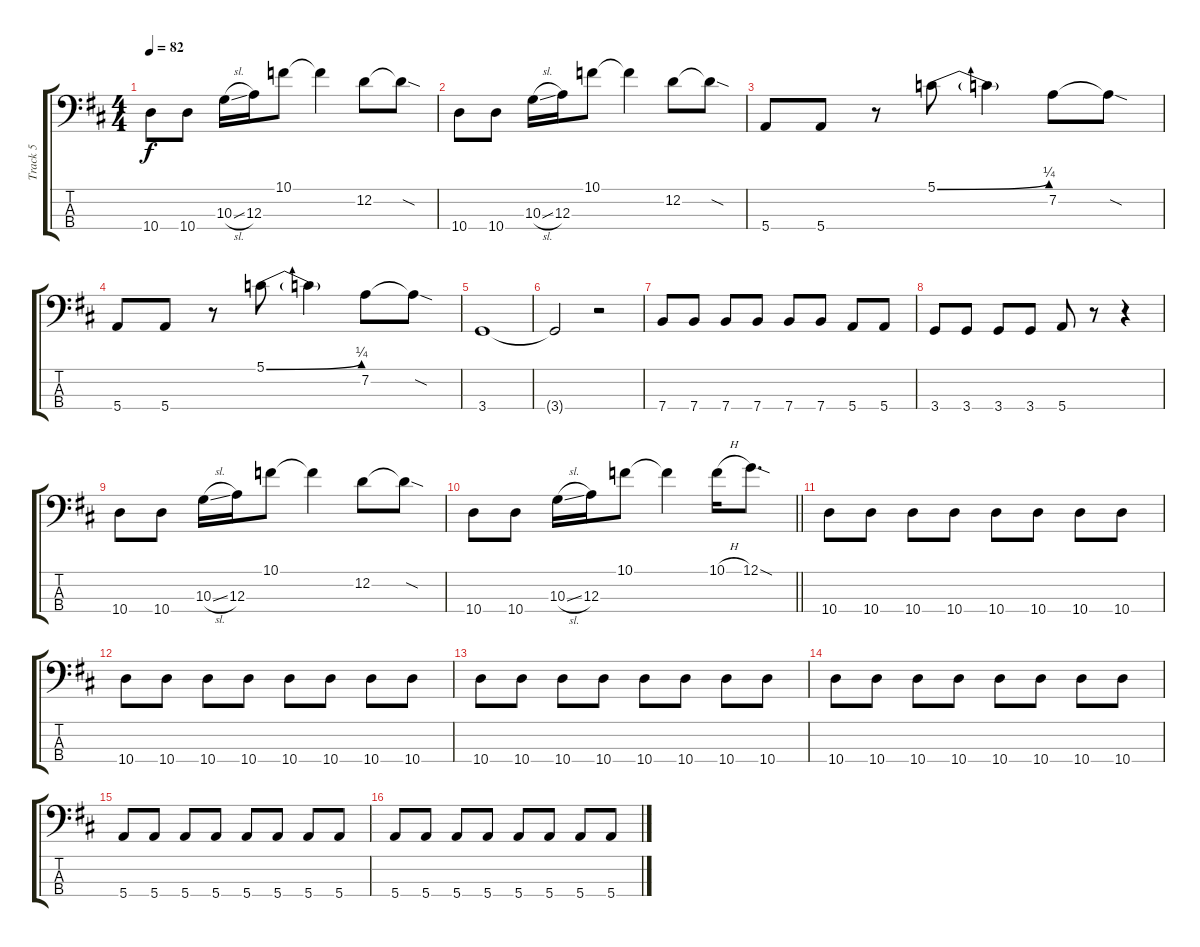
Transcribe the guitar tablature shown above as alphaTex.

\track ("Track 5" "Track 5") {instrument electricbassfinger}
\staff {score tabs}
\tuning (G2 D2 A1 E1) {hide}
\ts (4 4)
\tempo 82
\clef f4
\ks d
10.4.8{dy f} 10.4.8 10.3{sl}.16 12.3.16 10.1.8 10.1{t}.4 12.2.8 12.2{sod t}.8 |
10.4.8 10.4.8 10.3{sl}.16 12.3.16 10.1.8 10.1{t}.4 12.2.8 12.2{sod t}.8 |
5.4.8 5.4.8 r.8 5.1{be (bend 0 0 60 1)}.8 5.1{t}.4 7.2.8 7.2{sod t}.8 |
5.4.8 5.4.8 r.8 5.1{be (bend 0 0 60 1)}.8 5.1{t}.4 7.2.8 7.2{sod t}.8 |
3.4.1 |
3.4{t}.2 r.2 |
7.4.8 7.4.8 7.4.8 7.4.8 7.4.8 7.4.8 5.4.8 5.4.8 |
3.4.8 3.4.8 3.4.8 3.4.8 5.4.8 r.8 r.4 |
10.4.8 10.4.8 10.3{sl}.16 12.3.16 10.1.8 10.1{t}.4 12.2.8 12.2{sod t}.8 |
\barLineRight lightlight
10.4.8 10.4.8 10.3{sl}.16 12.3.16 10.1.8 10.1{t}.4 10.1{h}.16 12.1{sod}.8{d} |
10.4.8 10.4.8 10.4.8 10.4.8 10.4.8 10.4.8 10.4.8 10.4.8 |
10.4.8 10.4.8 10.4.8 10.4.8 10.4.8 10.4.8 10.4.8 10.4.8 |
10.4.8 10.4.8 10.4.8 10.4.8 10.4.8 10.4.8 10.4.8 10.4.8 |
10.4.8 10.4.8 10.4.8 10.4.8 10.4.8 10.4.8 10.4.8 10.4.8 |
5.4.8 5.4.8 5.4.8 5.4.8 5.4.8 5.4.8 5.4.8 5.4.8 |
5.4.8 5.4.8 5.4.8 5.4.8 5.4.8 5.4.8 5.4.8 5.4.8
